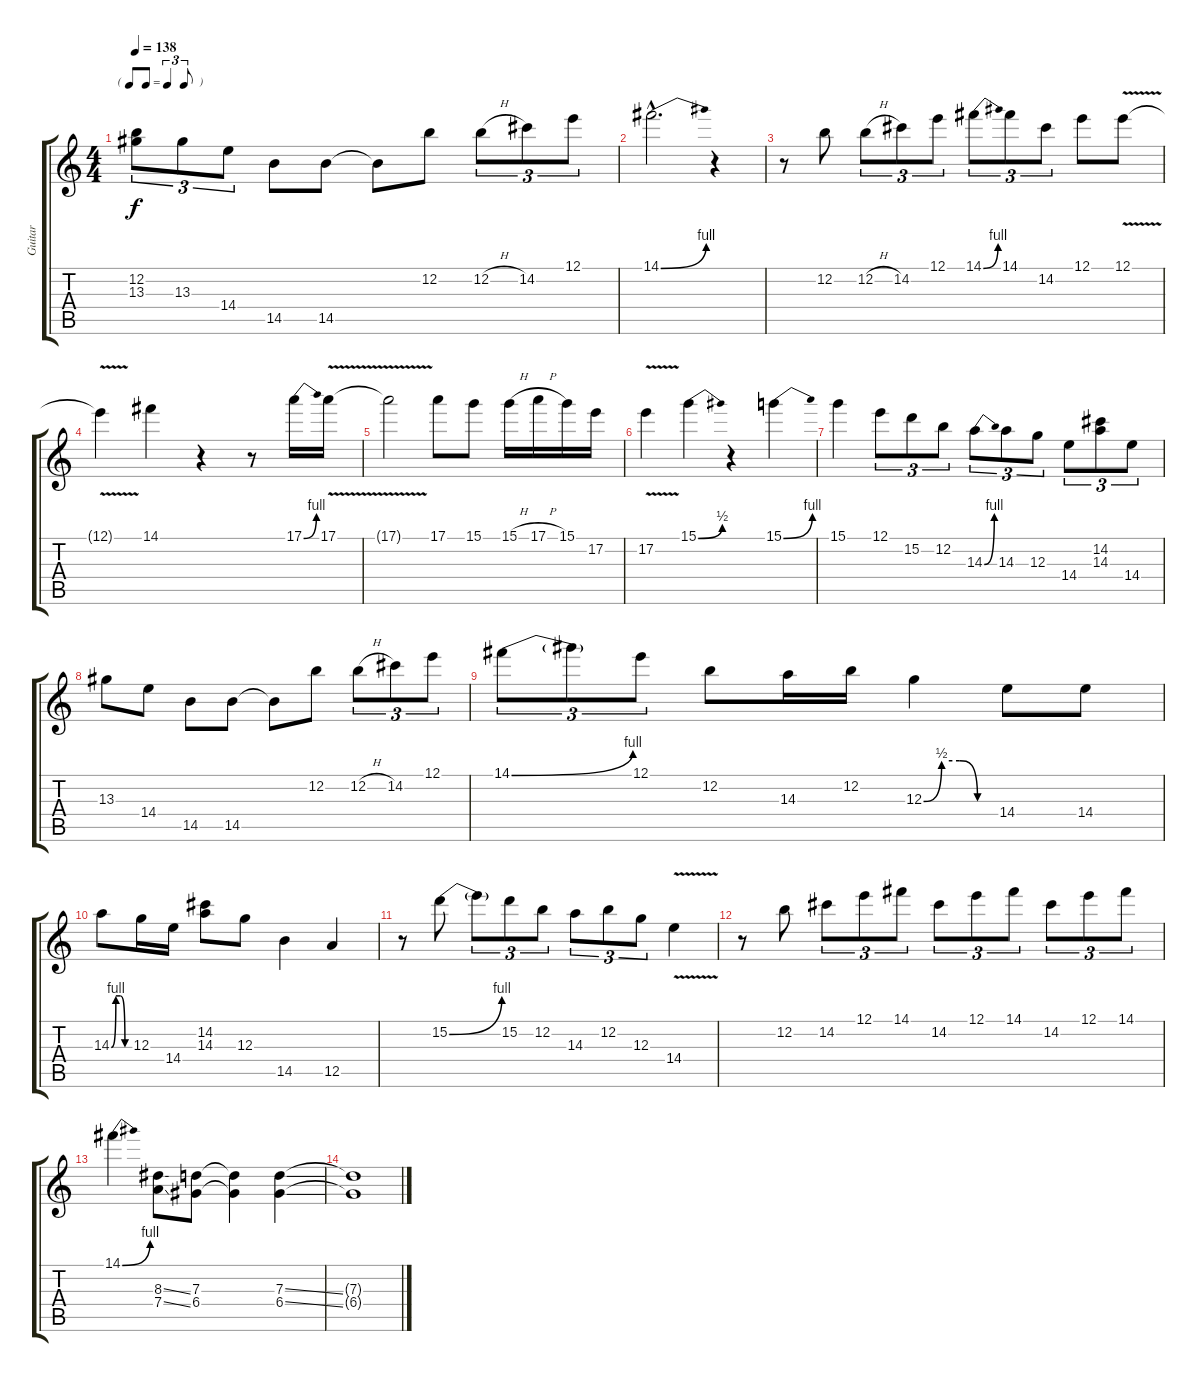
\track ("Guitar" "Guitar") {instrument distortionguitar}
\staff {score tabs}
\tuning (E4 B3 G3 D3 A2 E2) {hide}
\ts (4 4)
\tf triplet8th
\tempo 138
\clef g2
\ks c
(12.2 13.3).8{tu (3 2) dy f} 13.3.8{tu (3 2)} 14.4.8{tu (3 2)} 14.5.8 14.5.8 14.5{t}.8 12.2.8 12.2{h}.8{tu (3 2)} 14.2.8{tu (3 2)} 12.1.8{tu (3 2)} |
14.1{be (bend 0 0 60 4) hac}.2{d} r.4 |
r.8 12.2.8 12.2{h}.8{tu (3 2)} 14.2.8{tu (3 2)} 12.1.8{tu (3 2)} 14.1{be (bend 0 0 60 4)}.8{tu (3 2)} 14.1.8{tu (3 2)} 14.2.8{tu (3 2)} 12.1.8 12.1{v}.8 |
12.1{t}.4 14.1.4 r.4 r.8 17.1{be (bend 0 0 60 4)}.16 17.1{v}.16 |
17.1{t}.2 17.1.8 15.1.8 15.1{h}.16 17.1{h}.16 15.1.16 17.2.16 |
17.2{v}.4 15.1{be (bend 0 0 60 2)}.4 r.4 15.1{be (bend 0 0 60 4)}.4 |
15.1.4 12.1.8{tu (3 2)} 15.2.8{tu (3 2)} 12.2.8{tu (3 2)} 14.3{be (bend 0 0 60 4)}.8{tu (3 2)} 14.3.8{tu (3 2)} 12.3.8{tu (3 2)} 14.4.8{tu (3 2)} (14.2 14.3).8{tu (3 2)} 14.4.8{tu (3 2)} |
13.3.8 14.4.8 14.5.8 14.5.8 14.5{t}.8 12.2.8 12.2{h}.8{tu (3 2)} 14.2.8{tu (3 2)} 12.1.8{tu (3 2)} |
14.1{be (bend 0 0 60 4)}.8{tu (3 2)} 14.1{t}.8{tu (3 2)} 12.1.8{tu (3 2)} 12.2.8 14.3.16 12.2.16 12.3{be (custom 0 0 15 2 30 2 45 0 60 0)}.4 14.4.8 14.4.8 |
14.3{be (custom 0 0 15 4 30 4 45 0 60 0)}.8 12.3.16 14.4.16 (14.2 14.3).8 12.3.8 14.5.4 12.5.4 |
r.8 15.2{be (bend 0 0 60 4)}.8 15.2{t}.8{tu (3 2)} 15.2.8{tu (3 2)} 12.2.8{tu (3 2)} 14.3.8{tu (3 2)} 12.2.8{tu (3 2)} 12.3.8{tu (3 2)} 14.4{v}.4 |
r.8 12.2.8 14.2.8{tu (3 2)} 12.1.8{tu (3 2)} 14.1.8{tu (3 2)} 14.2.8{tu (3 2)} 12.1.8{tu (3 2)} 14.1.8{tu (3 2)} 14.2.8{tu (3 2)} 12.1.8{tu (3 2)} 14.1.8{tu (3 2)} |
14.1{be (bend 0 0 60 4)}.4 (8.3{ss} 7.4{ss}).8 (7.3 6.4).8 (7.3{t} 6.4{t}).4 (7.3{ss} 6.4{ss}).4 |
(7.3{t} 6.4{t}).1
